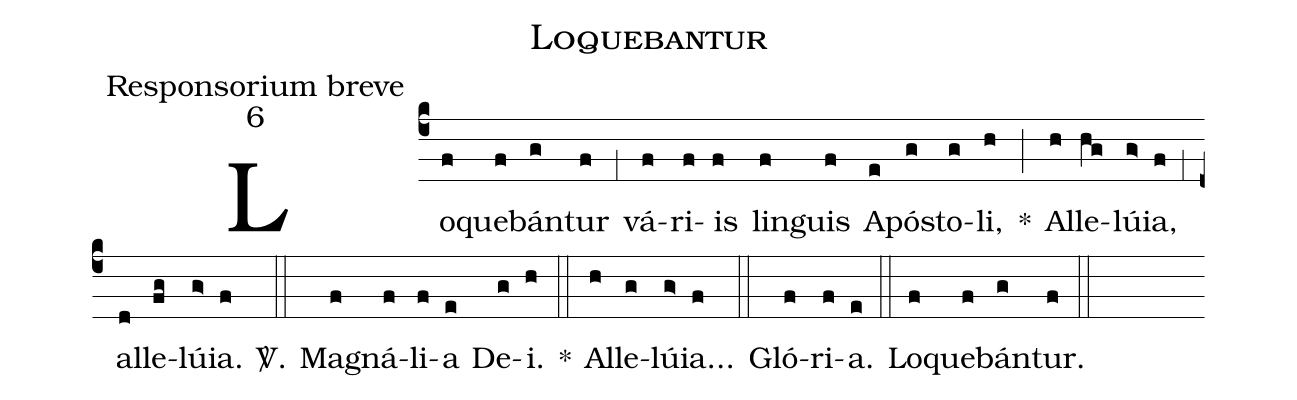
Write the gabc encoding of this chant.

name:Loquebantur;
office-part:Responsorium breve;
mode:6;
%%
(c4) Lo(f)que(f)bán(g)tur(f) (;1) vá(f)ri(f)is(f) lin(f)guis(f) A(e)pó(g)sto(g)li,(h) *(;) Al(h)le(hg)lú(g>)ia,(f) (;1) al(d)le(fg)lú(g>)ia.(f) <sp>V/</sp>.(::) Ma(f)gná(f)li(f)a(e) De(g)i.(h) *(::) Al(h)le(g)lú(g>)ia...(f) (::) Gló(f)ri(f)a.(e) (::) Lo(f)que(f)bán(g)tur.(f) (::)
